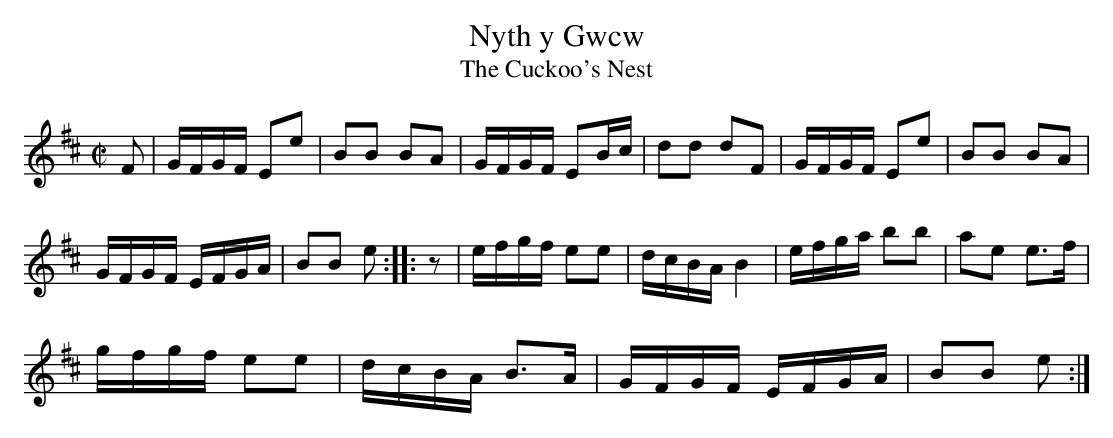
X:1
T:Nyth y Gwcw
T:The Cuckoo's Nest
better on a tin whistle)
M:C|
K:Edor
L:1/16
F2 | GFGF E2e2 | B2B2 B2A2 | GFGF E2Bc | d2d2 d2F2 | GFGF E2e2 | B2B2 B2A2 |
 GFGF EFGA | B2B2 e2 :: z2 | efgf e2e2 | dcBA B4 | efga b2b2 | a2e2 e3f |
 gfgf e2e2 | dcBA B3A | GFGF EFGA | B2B2 e2 :|
